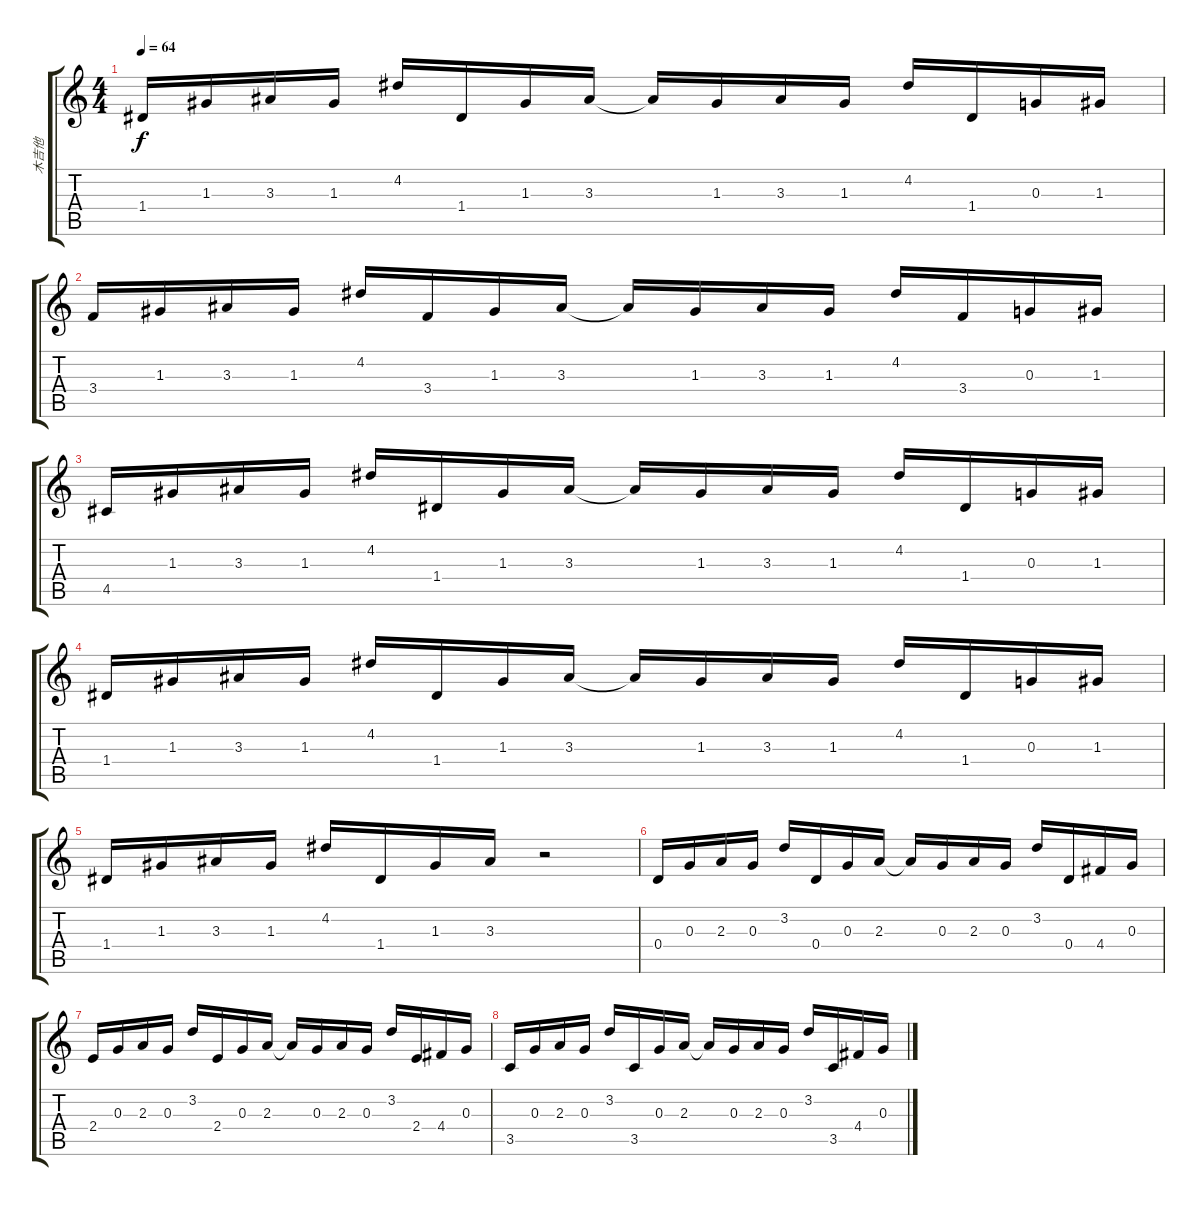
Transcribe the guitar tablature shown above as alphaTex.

\track ("木吉他" "木吉他") {instrument acousticguitarsteel}
\staff {score tabs}
\tuning (E4 B3 G3 D3 A2 E2) {hide}
\ts (4 4)
\tempo 64
\clef g2
\ks c
1.4.16{dy f} 1.3.16 3.3.16 1.3.16 4.2.16 1.4.16 1.3.16 3.3.16 3.3{t}.16 1.3.16 3.3.16 1.3.16 4.2.16 1.4.16 0.3.16 1.3.16 |
3.4.16 1.3.16 3.3.16 1.3.16 4.2.16 3.4.16 1.3.16 3.3.16 3.3{t}.16 1.3.16 3.3.16 1.3.16 4.2.16 3.4.16 0.3.16 1.3.16 |
4.5.16 1.3.16 3.3.16 1.3.16 4.2.16 1.4.16 1.3.16 3.3.16 3.3{t}.16 1.3.16 3.3.16 1.3.16 4.2.16 1.4.16 0.3.16 1.3.16 |
1.4.16 1.3.16 3.3.16 1.3.16 4.2.16 1.4.16 1.3.16 3.3.16 3.3{t}.16 1.3.16 3.3.16 1.3.16 4.2.16 1.4.16 0.3.16 1.3.16 |
1.4.16 1.3.16 3.3.16 1.3.16 4.2.16 1.4.16 1.3.16 3.3.16 r.2 |
0.4.16 0.3.16 2.3.16 0.3.16 3.2.16 0.4.16 0.3.16 2.3.16 2.3{t}.16 0.3.16 2.3.16 0.3.16 3.2.16 0.4.16 4.4.16 0.3.16 |
2.4.16 0.3.16 2.3.16 0.3.16 3.2.16 2.4.16 0.3.16 2.3.16 2.3{t}.16 0.3.16 2.3.16 0.3.16 3.2.16 2.4.16 4.4.16 0.3.16 |
3.5.16 0.3.16 2.3.16 0.3.16 3.2.16 3.5.16 0.3.16 2.3.16 2.3{t}.16 0.3.16 2.3.16 0.3.16 3.2.16 3.5.16 4.4.16 0.3.16
